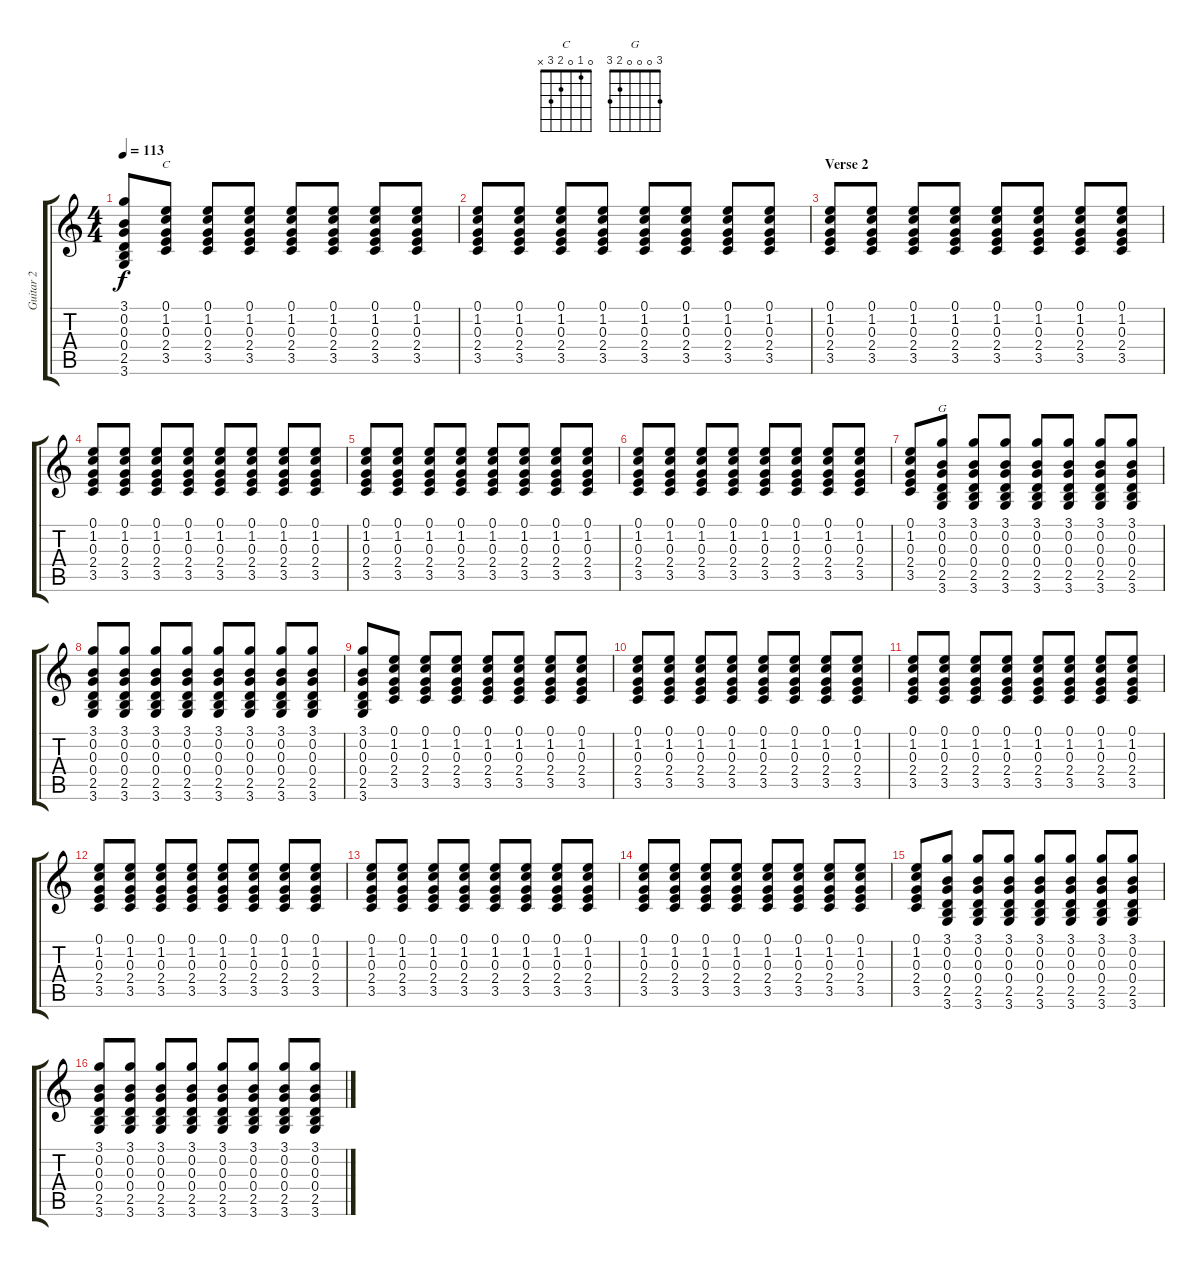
\track ("Guitar 2" "Guitar 2") {instrument acousticguitarnylon}
\staff {score tabs}
\tuning (E4 B3 G3 D3 A2 E2) {hide}
\chord ("C" 0 1 0 2 3 x)
\chord ("G" 3 0 0 0 2 3)
\ts (4 4)
\tempo 113
\clef g2
\ks c
(3.1 0.2 0.3 0.4 2.5 3.6).8{dy f} (0.1 1.2 0.3 2.4 3.5).8{ch "C"} (0.1 1.2 0.3 2.4 3.5).8 (0.1 1.2 0.3 2.4 3.5).8 (0.1 1.2 0.3 2.4 3.5).8 (0.1 1.2 0.3 2.4 3.5).8 (0.1 1.2 0.3 2.4 3.5).8 (0.1 1.2 0.3 2.4 3.5).8 |
(0.1 1.2 0.3 2.4 3.5).8 (0.1 1.2 0.3 2.4 3.5).8 (0.1 1.2 0.3 2.4 3.5).8 (0.1 1.2 0.3 2.4 3.5).8 (0.1 1.2 0.3 2.4 3.5).8 (0.1 1.2 0.3 2.4 3.5).8 (0.1 1.2 0.3 2.4 3.5).8 (0.1 1.2 0.3 2.4 3.5).8 |
\section ("" "Verse 2")
(0.1 1.2 0.3 2.4 3.5).8 (0.1 1.2 0.3 2.4 3.5).8 (0.1 1.2 0.3 2.4 3.5).8 (0.1 1.2 0.3 2.4 3.5).8 (0.1 1.2 0.3 2.4 3.5).8 (0.1 1.2 0.3 2.4 3.5).8 (0.1 1.2 0.3 2.4 3.5).8 (0.1 1.2 0.3 2.4 3.5).8 |
(0.1 1.2 0.3 2.4 3.5).8 (0.1 1.2 0.3 2.4 3.5).8 (0.1 1.2 0.3 2.4 3.5).8 (0.1 1.2 0.3 2.4 3.5).8 (0.1 1.2 0.3 2.4 3.5).8 (0.1 1.2 0.3 2.4 3.5).8 (0.1 1.2 0.3 2.4 3.5).8 (0.1 1.2 0.3 2.4 3.5).8 |
(0.1 1.2 0.3 2.4 3.5).8 (0.1 1.2 0.3 2.4 3.5).8 (0.1 1.2 0.3 2.4 3.5).8 (0.1 1.2 0.3 2.4 3.5).8 (0.1 1.2 0.3 2.4 3.5).8 (0.1 1.2 0.3 2.4 3.5).8 (0.1 1.2 0.3 2.4 3.5).8 (0.1 1.2 0.3 2.4 3.5).8 |
(0.1 1.2 0.3 2.4 3.5).8 (0.1 1.2 0.3 2.4 3.5).8 (0.1 1.2 0.3 2.4 3.5).8 (0.1 1.2 0.3 2.4 3.5).8 (0.1 1.2 0.3 2.4 3.5).8 (0.1 1.2 0.3 2.4 3.5).8 (0.1 1.2 0.3 2.4 3.5).8 (0.1 1.2 0.3 2.4 3.5).8 |
(0.1 1.2 0.3 2.4 3.5).8 (3.1 0.2 0.3 0.4 2.5 3.6).8{ch "G"} (3.1 0.2 0.3 0.4 2.5 3.6).8 (3.1 0.2 0.3 0.4 2.5 3.6).8 (3.1 0.2 0.3 0.4 2.5 3.6).8 (3.1 0.2 0.3 0.4 2.5 3.6).8 (3.1 0.2 0.3 0.4 2.5 3.6).8 (3.1 0.2 0.3 0.4 2.5 3.6).8 |
(3.1 0.2 0.3 0.4 2.5 3.6).8 (3.1 0.2 0.3 0.4 2.5 3.6).8 (3.1 0.2 0.3 0.4 2.5 3.6).8 (3.1 0.2 0.3 0.4 2.5 3.6).8 (3.1 0.2 0.3 0.4 2.5 3.6).8 (3.1 0.2 0.3 0.4 2.5 3.6).8 (3.1 0.2 0.3 0.4 2.5 3.6).8 (3.1 0.2 0.3 0.4 2.5 3.6).8 |
(3.1 0.2 0.3 0.4 2.5 3.6).8 (0.1 1.2 0.3 2.4 3.5).8 (0.1 1.2 0.3 2.4 3.5).8 (0.1 1.2 0.3 2.4 3.5).8 (0.1 1.2 0.3 2.4 3.5).8 (0.1 1.2 0.3 2.4 3.5).8 (0.1 1.2 0.3 2.4 3.5).8 (0.1 1.2 0.3 2.4 3.5).8 |
(0.1 1.2 0.3 2.4 3.5).8 (0.1 1.2 0.3 2.4 3.5).8 (0.1 1.2 0.3 2.4 3.5).8 (0.1 1.2 0.3 2.4 3.5).8 (0.1 1.2 0.3 2.4 3.5).8 (0.1 1.2 0.3 2.4 3.5).8 (0.1 1.2 0.3 2.4 3.5).8 (0.1 1.2 0.3 2.4 3.5).8 |
(0.1 1.2 0.3 2.4 3.5).8 (0.1 1.2 0.3 2.4 3.5).8 (0.1 1.2 0.3 2.4 3.5).8 (0.1 1.2 0.3 2.4 3.5).8 (0.1 1.2 0.3 2.4 3.5).8 (0.1 1.2 0.3 2.4 3.5).8 (0.1 1.2 0.3 2.4 3.5).8 (0.1 1.2 0.3 2.4 3.5).8 |
(0.1 1.2 0.3 2.4 3.5).8 (0.1 1.2 0.3 2.4 3.5).8 (0.1 1.2 0.3 2.4 3.5).8 (0.1 1.2 0.3 2.4 3.5).8 (0.1 1.2 0.3 2.4 3.5).8 (0.1 1.2 0.3 2.4 3.5).8 (0.1 1.2 0.3 2.4 3.5).8 (0.1 1.2 0.3 2.4 3.5).8 |
(0.1 1.2 0.3 2.4 3.5).8 (0.1 1.2 0.3 2.4 3.5).8 (0.1 1.2 0.3 2.4 3.5).8 (0.1 1.2 0.3 2.4 3.5).8 (0.1 1.2 0.3 2.4 3.5).8 (0.1 1.2 0.3 2.4 3.5).8 (0.1 1.2 0.3 2.4 3.5).8 (0.1 1.2 0.3 2.4 3.5).8 |
(0.1 1.2 0.3 2.4 3.5).8 (0.1 1.2 0.3 2.4 3.5).8 (0.1 1.2 0.3 2.4 3.5).8 (0.1 1.2 0.3 2.4 3.5).8 (0.1 1.2 0.3 2.4 3.5).8 (0.1 1.2 0.3 2.4 3.5).8 (0.1 1.2 0.3 2.4 3.5).8 (0.1 1.2 0.3 2.4 3.5).8 |
(0.1 1.2 0.3 2.4 3.5).8 (3.1 0.2 0.3 0.4 2.5 3.6).8 (3.1 0.2 0.3 0.4 2.5 3.6).8 (3.1 0.2 0.3 0.4 2.5 3.6).8 (3.1 0.2 0.3 0.4 2.5 3.6).8 (3.1 0.2 0.3 0.4 2.5 3.6).8 (3.1 0.2 0.3 0.4 2.5 3.6).8 (3.1 0.2 0.3 0.4 2.5 3.6).8 |
(3.1 0.2 0.3 0.4 2.5 3.6).8 (3.1 0.2 0.3 0.4 2.5 3.6).8 (3.1 0.2 0.3 0.4 2.5 3.6).8 (3.1 0.2 0.3 0.4 2.5 3.6).8 (3.1 0.2 0.3 0.4 2.5 3.6).8 (3.1 0.2 0.3 0.4 2.5 3.6).8 (3.1 0.2 0.3 0.4 2.5 3.6).8 (3.1 0.2 0.3 0.4 2.5 3.6).8
